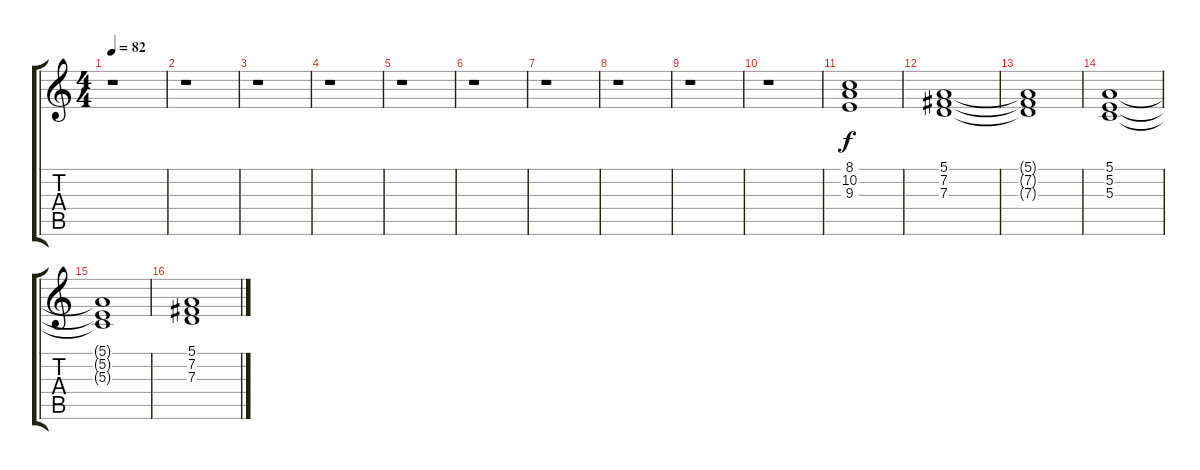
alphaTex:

\track "" {instrument stringensemble1}
\staff {score tabs}
\tuning (E4 B3 G3 D3 A2 E2) {hide}
\ts (4 4)
\tempo 82
\clef g2
\ks c
r.1{dy f instrument stringensemble1} |
r.1 |
r.1 |
r.1 |
r.1 |
r.1 |
r.1 |
r.1 |
r.1 |
r.1 |
(8.1 10.2 9.3).1 |
(5.1 7.2 7.3).1 |
(5.1{t} 7.2{t} 7.3{t}).1 |
(5.1 5.2 5.3).1 |
(5.1{t} 5.2{t} 5.3{t}).1 |
(5.1 7.2 7.3).1
